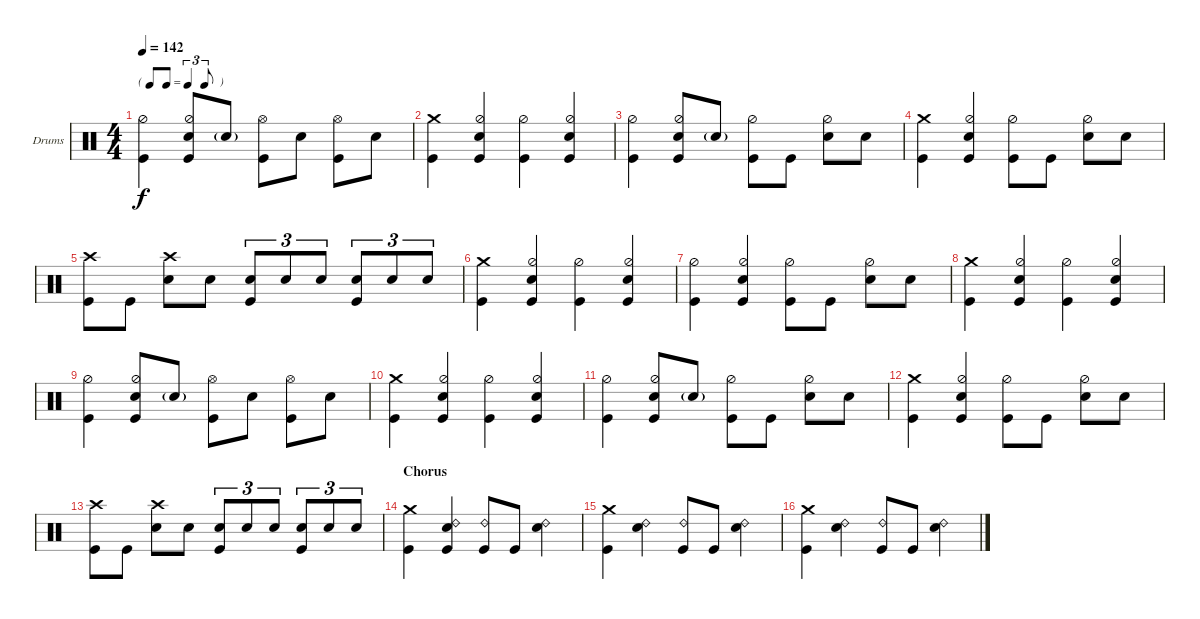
\defaultSystemsLayout 4
\bracketExtendMode groupsimilarinstruments
\firstSystemTrackNameOrientation horizontal
\otherSystemsTrackNameOrientation horizontal
\track ("Drums (Tre Cool)" "Drums") {instrument percussion}
\staff {score}
\articulation defaults
\ts (4 4)
\tf triplet8th
\tempo 142
\clef neutral
\scale
0.333333
\ks c
("Kick (hit)" "Hi-Hat (half)").4{dy f} ("Kick (hit)" "Hi-Hat (half)" "Snare (hit) 2").8 "Snare (hit) 2"{g}.8 ("Kick (hit)" "Hi-Hat (open)").8 "Snare (hit) 2".8 ("Hi-Hat (open)" "Kick (hit)").8 "Snare (hit) 2".8 |
\scale
0.333333 ("Kick (hit)" "Crash medium (hit)").4 ("Kick (hit)" "Hi-Hat (half)" "Snare (hit) 2").4 ("Kick (hit)" "Hi-Hat (half)").4 ("Kick (hit)" "Hi-Hat (half)" "Snare (hit) 2").4 |
\scale
0.333333 ("Kick (hit)" "Hi-Hat (half)").4 ("Kick (hit)" "Hi-Hat (half)" "Snare (hit) 2").8 "Snare (hit) 2"{g}.8 ("Kick (hit)" "Hi-Hat (half)").8 "Kick (hit)".8 ("Hi-Hat (half)" "Snare (hit) 2").8 "Snare (hit) 2".8 |
\scale
0.333333 ("Kick (hit)" "Crash medium (hit)").4 ("Kick (hit)" "Hi-Hat (half)" "Snare (hit) 2").4 ("Kick (hit)" "Hi-Hat (half)").8 "Kick (hit)".8 ("Hi-Hat (half)" "Snare (hit) 2").8 "Snare (hit) 2".8 |
("Kick (hit)" "Crash high (hit)").8 "Kick (hit)".8 ("Snare (hit) 2" "Crash high (hit)").8 "Snare (hit) 2".8 ("Snare (hit) 2" "Kick (hit)").8{tu (3 2)} "Snare (hit) 2".8{tu (3 2)} "Snare (hit) 2".8{tu (3 2)} ("Snare (hit) 2" "Kick (hit)").8{tu (3 2)} "Snare (hit) 2".8{tu (3 2)} "Snare (hit) 2".8{tu (3 2)} |
\scale
0.333333 ("Kick (hit)" "Crash medium (hit)").4 ("Kick (hit)" "Hi-Hat (half)" "Snare (hit) 2").4 ("Kick (hit)" "Hi-Hat (half)").4 ("Kick (hit)" "Hi-Hat (half)" "Snare (hit) 2").4 |
\scale
0.333333 ("Kick (hit)" "Hi-Hat (half)").4 ("Kick (hit)" "Hi-Hat (half)" "Snare (hit) 2").4 ("Kick (hit)" "Hi-Hat (half)").8 "Kick (hit)".8 ("Hi-Hat (half)" "Snare (hit) 2").8 "Snare (hit) 2".8 |
\scale
0.333333 ("Kick (hit)" "Crash medium (hit)").4 ("Kick (hit)" "Hi-Hat (half)" "Snare (hit) 2").4 ("Kick (hit)" "Hi-Hat (half)").4 ("Kick (hit)" "Hi-Hat (half)" "Snare (hit) 2").4 |
\scale
0.333333 ("Kick (hit)" "Hi-Hat (half)").4 ("Kick (hit)" "Hi-Hat (half)" "Snare (hit) 2").8 "Snare (hit) 2"{g}.8 ("Kick (hit)" "Hi-Hat (open)").8 "Snare (hit) 2".8 ("Hi-Hat (open)" "Kick (hit)").8 "Snare (hit) 2".8 |
\scale
0.333333 ("Kick (hit)" "Crash medium (hit)").4 ("Kick (hit)" "Hi-Hat (half)" "Snare (hit) 2").4 ("Kick (hit)" "Hi-Hat (half)").4 ("Kick (hit)" "Hi-Hat (half)" "Snare (hit) 2").4 |
\scale
0.333333 ("Kick (hit)" "Hi-Hat (half)").4 ("Kick (hit)" "Hi-Hat (half)" "Snare (hit) 2").8 "Snare (hit) 2"{g}.8 ("Kick (hit)" "Hi-Hat (half)").8 "Kick (hit)".8 ("Hi-Hat (half)" "Snare (hit) 2").8 "Snare (hit) 2".8 |
\scale
0.333333 ("Kick (hit)" "Crash medium (hit)").4 ("Kick (hit)" "Hi-Hat (half)" "Snare (hit) 2").4 ("Kick (hit)" "Hi-Hat (half)").8 "Kick (hit)".8 ("Hi-Hat (half)" "Snare (hit) 2").8 "Snare (hit) 2".8 |
\scale
0.333333 ("Kick (hit)" "Crash high (hit)").8 "Kick (hit)".8 ("Snare (hit) 2" "Crash high (hit)").8 "Snare (hit) 2".8 ("Snare (hit) 2" "Kick (hit)").8{tu (3 2)} "Snare (hit) 2".8{tu (3 2)} "Snare (hit) 2".8{tu (3 2)} ("Snare (hit) 2" "Kick (hit)").8{tu (3 2)} "Snare (hit) 2".8{tu (3 2)} "Snare (hit) 2".8{tu (3 2)} |
\section ("" "Chorus")
\scale
0.333333 ("Kick (hit)" "Crash medium (hit)").4 ("Kick (hit)" "Ride (bell) 2" "Snare (hit) 2").4 ("Kick (hit)" "Ride (bell) 2").8 "Kick (hit)".8 ("Ride (bell) 2" "Snare (hit) 2").4 |
\scale
0.333333 ("Kick (hit)" "Crash medium (hit)").4 ("Ride (bell) 2" "Snare (hit) 2").4 ("Kick (hit)" "Ride (bell) 2").8 "Kick (hit)".8 ("Ride (bell) 2" "Snare (hit) 2").4 |
\scale
0.333333 ("Kick (hit)" "Crash medium (hit)").4 ("Ride (bell) 2" "Snare (hit) 2").4 ("Kick (hit)" "Ride (bell) 2").8 "Kick (hit)".8 ("Ride (bell) 2" "Snare (hit) 2").4
